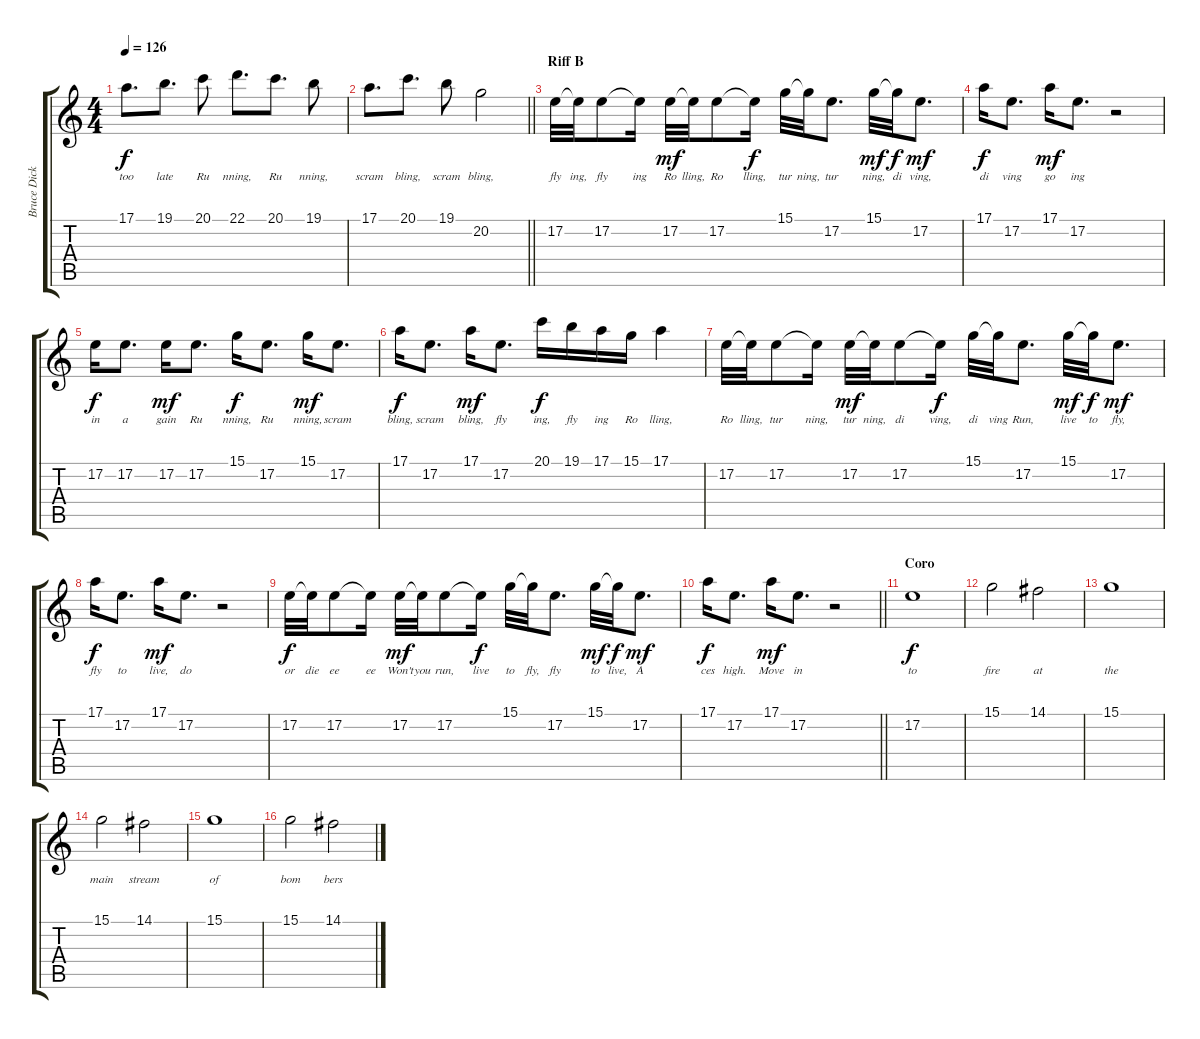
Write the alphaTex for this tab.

\track ("Bruce Dickinson" "Bruce Dick") {instrument lead2sawtooth}
\staff {score tabs}
\tuning (E4 B3 G3 D3 A2 E2) {hide}
\ts (4 4)
\tempo 126
\clef g2
\ks c
17.1.8{d lyrics (0 "too") lyrics (1 "") lyrics (2 "") lyrics (3 "") lyrics (4 "") dy f} 19.1.8{d lyrics (0 "late") lyrics (1 "") lyrics (2 "") lyrics (3 "") lyrics (4 "")} 20.1.8{lyrics (0 "Ru") lyrics (1 "") lyrics (2 "") lyrics (3 "") lyrics (4 "")} 22.1.8{d lyrics (0 "nning,") lyrics (1 "") lyrics (2 "") lyrics (3 "") lyrics (4 "")} 20.1.8{d lyrics (0 "Ru") lyrics (1 "") lyrics (2 "") lyrics (3 "") lyrics (4 "")} 19.1.8{lyrics (0 "nning,") lyrics (1 "") lyrics (2 "") lyrics (3 "") lyrics (4 "")} |
\barLineRight lightlight
17.1.8{d lyrics (0 "scram") lyrics (1 "") lyrics (2 "") lyrics (3 "") lyrics (4 "")} 20.1.8{d lyrics (0 "bling,") lyrics (1 "") lyrics (2 "") lyrics (3 "") lyrics (4 "")} 19.1.8{lyrics (0 "scram") lyrics (1 "") lyrics (2 "") lyrics (3 "") lyrics (4 "")} 20.2.2{lyrics (0 "bling,") lyrics (1 "") lyrics (2 "") lyrics (3 "") lyrics (4 "")} |
\section ("" "Riff B")
17.2.32{lyrics (0 "fly") lyrics (1 "") lyrics (2 "") lyrics (3 "") lyrics (4 "")} 17.2{t}.32{lyrics (0 "ing,") lyrics (1 "") lyrics (2 "") lyrics (3 "") lyrics (4 "")} 17.2.8{lyrics (0 "fly") lyrics (1 "") lyrics (2 "") lyrics (3 "") lyrics (4 "")} 17.2{t}.16{lyrics (0 "ing") lyrics (1 "") lyrics (2 "") lyrics (3 "") lyrics (4 "")} 17.2.32{lyrics (0 "Ro") lyrics (1 "") lyrics (2 "") lyrics (3 "") lyrics (4 "") dy mf} 17.2{t}.32{lyrics (0 "lling,") lyrics (1 "") lyrics (2 "") lyrics (3 "") lyrics (4 "")} 17.2.8{lyrics (0 "Ro") lyrics (1 "") lyrics (2 "") lyrics (3 "") lyrics (4 "")} 17.2{t}.16{lyrics (0 "lling,") lyrics (1 "") lyrics (2 "") lyrics (3 "") lyrics (4 "") dy f} 15.1.32{lyrics (0 "tur") lyrics (1 "") lyrics (2 "") lyrics (3 "") lyrics (4 "")} 15.1{t}.32{lyrics (0 "ning,") lyrics (1 "") lyrics (2 "") lyrics (3 "") lyrics (4 "")} 17.2.8{d lyrics (0 "tur") lyrics (1 "") lyrics (2 "") lyrics (3 "") lyrics (4 "")} 15.1.32{lyrics (0 "ning,") lyrics (1 "") lyrics (2 "") lyrics (3 "") lyrics (4 "") dy mf} 15.1{t}.32{lyrics (0 "di") lyrics (1 "") lyrics (2 "") lyrics (3 "") lyrics (4 "") dy f} 17.2.8{d lyrics (0 "ving,") lyrics (1 "") lyrics (2 "") lyrics (3 "") lyrics (4 "") dy mf} |
17.1.16{lyrics (0 "di") lyrics (1 "") lyrics (2 "") lyrics (3 "") lyrics (4 "") dy f} 17.2.8{d lyrics (0 "ving") lyrics (1 "") lyrics (2 "") lyrics (3 "") lyrics (4 "")} 17.1.16{lyrics (0 "go") lyrics (1 "") lyrics (2 "") lyrics (3 "") lyrics (4 "") dy mf} 17.2.8{d lyrics (0 "ing") lyrics (1 "") lyrics (2 "") lyrics (3 "") lyrics (4 "")} r.2 |
17.2.16{lyrics (0 "in") lyrics (1 "") lyrics (2 "") lyrics (3 "") lyrics (4 "") dy f} 17.2.8{d lyrics (0 "a") lyrics (1 "") lyrics (2 "") lyrics (3 "") lyrics (4 "")} 17.2.16{lyrics (0 "gain") lyrics (1 "") lyrics (2 "") lyrics (3 "") lyrics (4 "") dy mf} 17.2.8{d lyrics (0 "Ru") lyrics (1 "") lyrics (2 "") lyrics (3 "") lyrics (4 "")} 15.1.16{lyrics (0 "nning,") lyrics (1 "") lyrics (2 "") lyrics (3 "") lyrics (4 "") dy f} 17.2.8{d lyrics (0 "Ru") lyrics (1 "") lyrics (2 "") lyrics (3 "") lyrics (4 "")} 15.1.16{lyrics (0 "nning,") lyrics (1 "") lyrics (2 "") lyrics (3 "") lyrics (4 "") dy mf} 17.2.8{d lyrics (0 "scram") lyrics (1 "") lyrics (2 "") lyrics (3 "") lyrics (4 "")} |
17.1.16{lyrics (0 "bling,") lyrics (1 "") lyrics (2 "") lyrics (3 "") lyrics (4 "") dy f} 17.2.8{d lyrics (0 "scram") lyrics (1 "") lyrics (2 "") lyrics (3 "") lyrics (4 "")} 17.1.16{lyrics (0 "bling,") lyrics (1 "") lyrics (2 "") lyrics (3 "") lyrics (4 "") dy mf} 17.2.8{d lyrics (0 "fly") lyrics (1 "") lyrics (2 "") lyrics (3 "") lyrics (4 "")} 20.1.16{lyrics (0 "ing,") lyrics (1 "") lyrics (2 "") lyrics (3 "") lyrics (4 "") dy f} 19.1.16{lyrics (0 "fly") lyrics (1 "") lyrics (2 "") lyrics (3 "") lyrics (4 "")} 17.1.16{lyrics (0 "ing") lyrics (1 "") lyrics (2 "") lyrics (3 "") lyrics (4 "")} 15.1.16{lyrics (0 "Ro") lyrics (1 "") lyrics (2 "") lyrics (3 "") lyrics (4 "")} 17.1.4{lyrics (0 "lling,") lyrics (1 "") lyrics (2 "") lyrics (3 "") lyrics (4 "")} |
17.2.32{lyrics (0 "Ro") lyrics (1 "") lyrics (2 "") lyrics (3 "") lyrics (4 "")} 17.2{t}.32{lyrics (0 "lling,") lyrics (1 "") lyrics (2 "") lyrics (3 "") lyrics (4 "")} 17.2.8{lyrics (0 "tur") lyrics (1 "") lyrics (2 "") lyrics (3 "") lyrics (4 "")} 17.2{t}.16{lyrics (0 "ning,") lyrics (1 "") lyrics (2 "") lyrics (3 "") lyrics (4 "")} 17.2.32{lyrics (0 "tur") lyrics (1 "") lyrics (2 "") lyrics (3 "") lyrics (4 "") dy mf} 17.2{t}.32{lyrics (0 "ning,") lyrics (1 "") lyrics (2 "") lyrics (3 "") lyrics (4 "")} 17.2.8{lyrics (0 "di") lyrics (1 "") lyrics (2 "") lyrics (3 "") lyrics (4 "")} 17.2{t}.16{lyrics (0 "ving,") lyrics (1 "") lyrics (2 "") lyrics (3 "") lyrics (4 "") dy f} 15.1.32{lyrics (0 "di") lyrics (1 "") lyrics (2 "") lyrics (3 "") lyrics (4 "")} 15.1{t}.32{lyrics (0 "ving") lyrics (1 "") lyrics (2 "") lyrics (3 "") lyrics (4 "")} 17.2.8{d lyrics (0 "Run,") lyrics (1 "") lyrics (2 "") lyrics (3 "") lyrics (4 "")} 15.1.32{lyrics (0 "live") lyrics (1 "") lyrics (2 "") lyrics (3 "") lyrics (4 "") dy mf} 15.1{t}.32{lyrics (0 "to") lyrics (1 "") lyrics (2 "") lyrics (3 "") lyrics (4 "") dy f} 17.2.8{d lyrics (0 "fly,") lyrics (1 "") lyrics (2 "") lyrics (3 "") lyrics (4 "") dy mf} |
17.1.16{lyrics (0 "fly") lyrics (1 "") lyrics (2 "") lyrics (3 "") lyrics (4 "") dy f} 17.2.8{d lyrics (0 "to") lyrics (1 "") lyrics (2 "") lyrics (3 "") lyrics (4 "")} 17.1.16{lyrics (0 "live,") lyrics (1 "") lyrics (2 "") lyrics (3 "") lyrics (4 "") dy mf} 17.2.8{d lyrics (0 "do") lyrics (1 "") lyrics (2 "") lyrics (3 "") lyrics (4 "")} r.2 |
17.2.32{lyrics (0 "or") lyrics (1 "") lyrics (2 "") lyrics (3 "") lyrics (4 "") dy f} 17.2{t}.32{lyrics (0 "die") lyrics (1 "") lyrics (2 "") lyrics (3 "") lyrics (4 "")} 17.2.8{lyrics (0 "ee") lyrics (1 "") lyrics (2 "") lyrics (3 "") lyrics (4 "")} 17.2{t}.16{lyrics (0 "ee") lyrics (1 "") lyrics (2 "") lyrics (3 "") lyrics (4 "")} 17.2.32{lyrics (0 "Won't") lyrics (1 "") lyrics (2 "") lyrics (3 "") lyrics (4 "") dy mf} 17.2{t}.32{lyrics (0 "you") lyrics (1 "") lyrics (2 "") lyrics (3 "") lyrics (4 "")} 17.2.8{lyrics (0 "run,") lyrics (1 "") lyrics (2 "") lyrics (3 "") lyrics (4 "")} 17.2{t}.16{lyrics (0 "live") lyrics (1 "") lyrics (2 "") lyrics (3 "") lyrics (4 "") dy f} 15.1.32{lyrics (0 "to") lyrics (1 "") lyrics (2 "") lyrics (3 "") lyrics (4 "")} 15.1{t}.32{lyrics (0 "fly,") lyrics (1 "") lyrics (2 "") lyrics (3 "") lyrics (4 "")} 17.2.8{d lyrics (0 "fly") lyrics (1 "") lyrics (2 "") lyrics (3 "") lyrics (4 "")} 15.1.32{lyrics (0 "to") lyrics (1 "") lyrics (2 "") lyrics (3 "") lyrics (4 "") dy mf} 15.1{t}.32{lyrics (0 "live,") lyrics (1 "") lyrics (2 "") lyrics (3 "") lyrics (4 "") dy f} 17.2.8{d lyrics (0 "A") lyrics (1 "") lyrics (2 "") lyrics (3 "") lyrics (4 "") dy mf} |
\barLineRight lightlight
17.1.16{lyrics (0 "ces") lyrics (1 "") lyrics (2 "") lyrics (3 "") lyrics (4 "") dy f} 17.2.8{d lyrics (0 "high.") lyrics (1 "") lyrics (2 "") lyrics (3 "") lyrics (4 "")} 17.1.16{lyrics (0 "Move") lyrics (1 "") lyrics (2 "") lyrics (3 "") lyrics (4 "") dy mf} 17.2.8{d lyrics (0 "in") lyrics (1 "") lyrics (2 "") lyrics (3 "") lyrics (4 "")} r.2 |
\section ("" "Coro")
17.2.1{lyrics (0 "to") lyrics (1 "") lyrics (2 "") lyrics (3 "") lyrics (4 "") dy f} |
15.1.2{lyrics (0 "fire") lyrics (1 "") lyrics (2 "") lyrics (3 "") lyrics (4 "")} 14.1.2{lyrics (0 "at") lyrics (1 "") lyrics (2 "") lyrics (3 "") lyrics (4 "")} |
15.1.1{lyrics (0 "the") lyrics (1 "") lyrics (2 "") lyrics (3 "") lyrics (4 "")} |
15.1.2{lyrics (0 "main") lyrics (1 "") lyrics (2 "") lyrics (3 "") lyrics (4 "")} 14.1.2{lyrics (0 "stream") lyrics (1 "") lyrics (2 "") lyrics (3 "") lyrics (4 "")} |
15.1.1{lyrics (0 "of") lyrics (1 "") lyrics (2 "") lyrics (3 "") lyrics (4 "")} |
15.1.2{lyrics (0 "bom") lyrics (1 "") lyrics (2 "") lyrics (3 "") lyrics (4 "")} 14.1.2{lyrics (0 "bers") lyrics (1 "") lyrics (2 "") lyrics (3 "") lyrics (4 "")}
